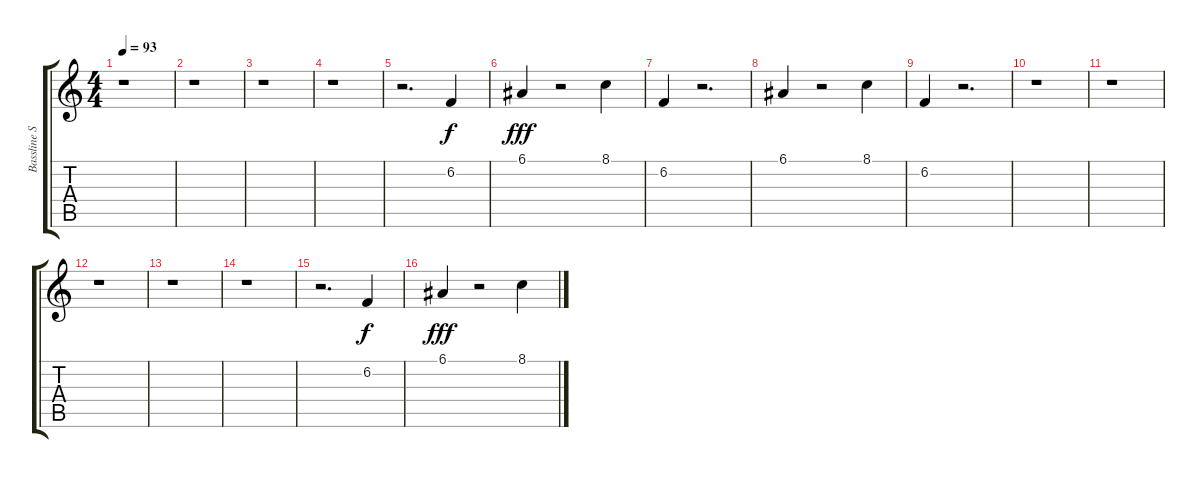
\track ("Bassline Strings" "Bassline S") {instrument violin}
\staff {score tabs}
\tuning (E4 B3 G3 D3 A2 E2) {hide}
\ts (4 4)
\tempo 93
\clef g2
\ks c
r.1{dy fff} |
r.1 |
r.1 |
r.1 |
r.2{d} 6.2.4{dy f} |
6.1.4{dy fff} r.2 8.1.4 |
6.2.4 r.2{d} |
6.1.4 r.2 8.1.4 |
6.2.4 r.2{d} |
r.1 |
r.1 |
r.1 |
r.1 |
r.1 |
r.2{d} 6.2.4{dy f} |
6.1.4{dy fff} r.2 8.1.4
